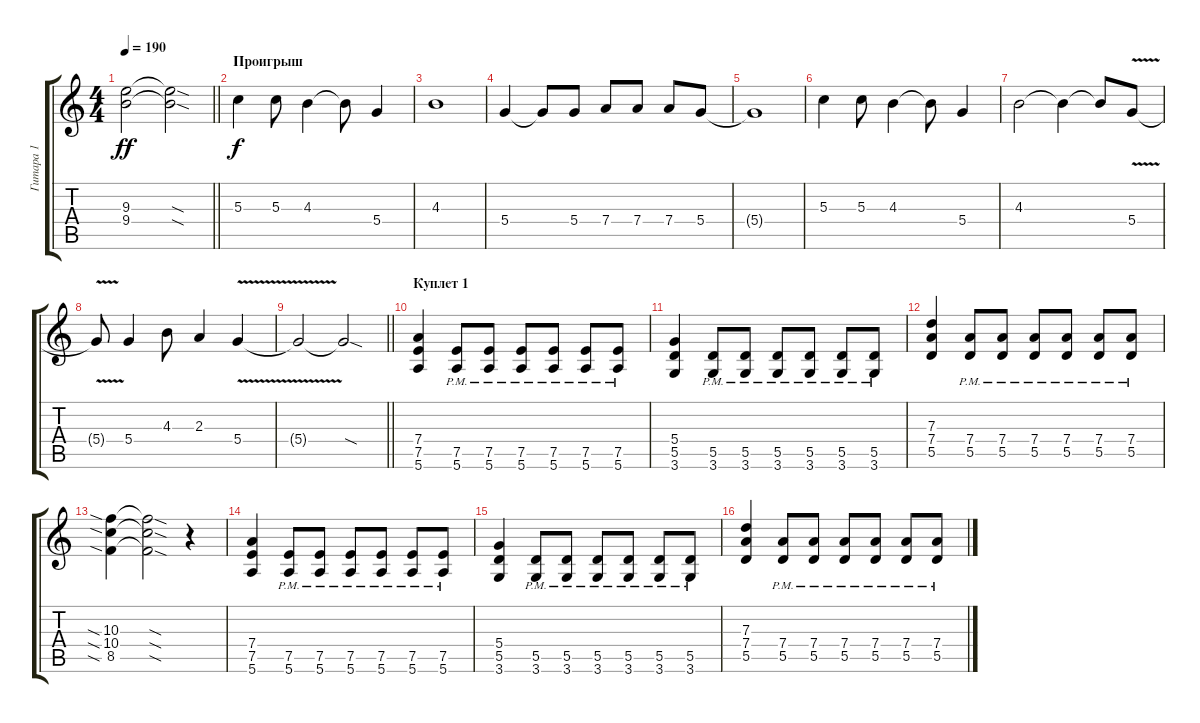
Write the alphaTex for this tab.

\track ("Гитара 1" "Гитара 1") {instrument distortionguitar}
\staff {score tabs}
\tuning (E4 B3 G3 D3 A2 E2) {hide}
\ts (4 4)
\tempo 190
\clef g2
\barLineRight lightlight
\ks c
(9.3{t} 9.4{t}).2{dy ff} (9.3{sod t} 9.4{sod t}).2 |
\section ("" "Проигрыш")
5.3.4{dy f} 5.3.8 4.3.4 4.3{t}.8 5.4.4 |
4.3.1 |
5.4.4 5.4{t}.8 5.4.8 7.4.8 7.4.8 7.4.8 5.4.8 |
5.4{t}.1 |
5.3.4 5.3.8 4.3.4 4.3{t}.8 5.4.4 |
4.3.2 4.3{t}.4 4.3{t}.8 5.4{v}.8 |
5.4{t}.8 5.4.4 4.3.8 2.3.4 5.4{v}.4 |
\barLineRight lightlight
5.4{t}.2 5.4{sod t}.2 |
\section ("" "Куплет 1")
(7.4 7.5 5.6).4 (7.5{pm} 5.6{pm}).8 (7.5{pm} 5.6{pm}).8 (7.5{pm} 5.6{pm}).8 (7.5{pm} 5.6{pm}).8 (7.5{pm} 5.6{pm}).8 (7.5{pm} 5.6{pm}).8 |
(5.4 5.5 3.6).4 (5.5{pm} 3.6{pm}).8 (5.5{pm} 3.6{pm}).8 (5.5{pm} 3.6{pm}).8 (5.5{pm} 3.6{pm}).8 (5.5{pm} 3.6{pm}).8 (5.5{pm} 3.6{pm}).8 |
(7.3 7.4 5.5).4 (7.4{pm} 5.5{pm}).8 (7.4{pm} 5.5{pm}).8 (7.4{pm} 5.5{pm}).8 (7.4{pm} 5.5{pm}).8 (7.4{pm} 5.5{pm}).8 (7.4{pm} 5.5{pm}).8 |
(10.3{sia} 10.4{sia} 8.5{sia}).4 (10.3{sod t} 10.4{sod t} 8.5{sod t}).2 r.4 |
(7.4 7.5 5.6).4 (7.5{pm} 5.6{pm}).8 (7.5{pm} 5.6{pm}).8 (7.5{pm} 5.6{pm}).8 (7.5{pm} 5.6{pm}).8 (7.5{pm} 5.6{pm}).8 (7.5{pm} 5.6{pm}).8 |
(5.4 5.5 3.6).4 (5.5{pm} 3.6{pm}).8 (5.5{pm} 3.6{pm}).8 (5.5{pm} 3.6{pm}).8 (5.5{pm} 3.6{pm}).8 (5.5{pm} 3.6{pm}).8 (5.5{pm} 3.6{pm}).8 |
(7.3 7.4 5.5).4 (7.4{pm} 5.5{pm}).8 (7.4{pm} 5.5{pm}).8 (7.4{pm} 5.5{pm}).8 (7.4{pm} 5.5{pm}).8 (7.4{pm} 5.5{pm}).8 (7.4{pm} 5.5{pm}).8
